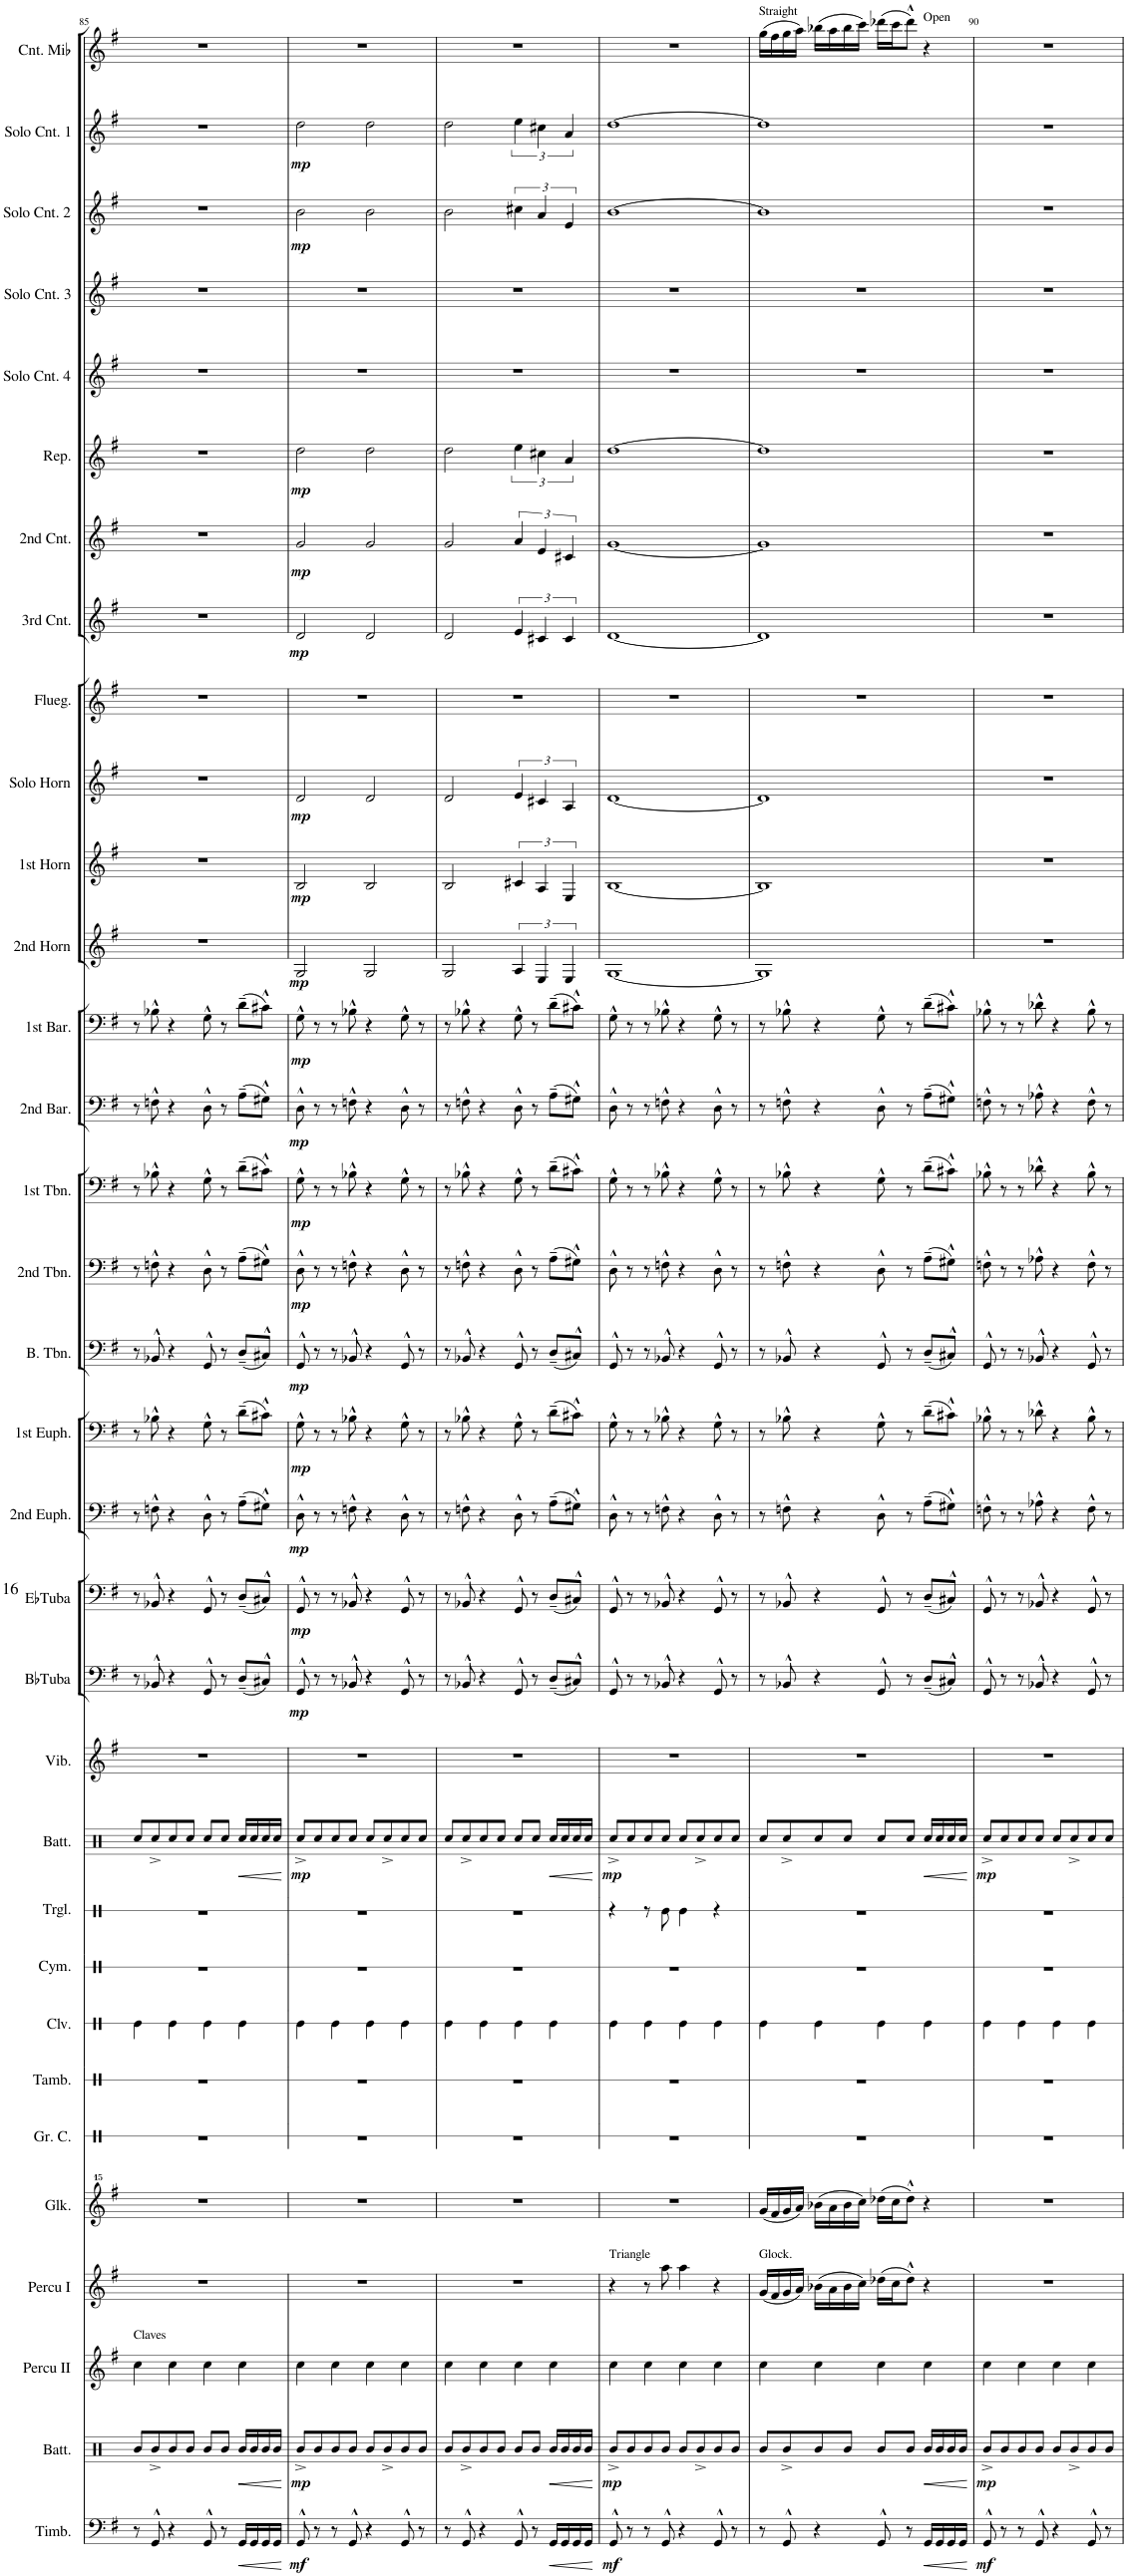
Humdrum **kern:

**kern	**dynam	**kern	**dynam	**kern	**kern	**kern	**kern	**kern	**kern	**kern	**kern	**kern	**dynam	**kern	**kern	**dynam	**kern	**dynam	**kern	**dynam	**kern	**dynam	**kern	**dynam	**kern	**dynam	**kern	**dynam	**kern	**dynam	**kern	**dynam	**kern	**dynam	**kern	**dynam	**kern	**dynam	**kern	**kern	**dynam	**kern	**dynam	**kern	**dynam	**kern	**kern	**kern	**dynam	**kern	**dynam	**kern
*part33	*part33	*part32	*part32	*part31	*part30	*part29	*part28	*part27	*part26	*part25	*part24	*part23	*part23	*part22	*part21	*part21	*part20	*part20	*part19	*part19	*part18	*part18	*part17	*part17	*part16	*part16	*part15	*part15	*part14	*part14	*part13	*part13	*part12	*part12	*part11	*part11	*part10	*part10	*part9	*part8	*part8	*part7	*part7	*part6	*part6	*part5	*part4	*part3	*part3	*part2	*part2	*part1
*staff33	*staff33	*staff32	*staff32	*staff31	*staff30	*staff29	*staff28	*staff27	*staff26	*staff25	*staff24	*staff23	*staff23	*staff22	*staff21	*staff21	*staff20	*staff20	*staff19	*staff19	*staff18	*staff18	*staff17	*staff17	*staff16	*staff16	*staff15	*staff15	*staff14	*staff14	*staff13	*staff13	*staff12	*staff12	*staff11	*staff11	*staff10	*staff10	*staff9	*staff8	*staff8	*staff7	*staff7	*staff6	*staff6	*staff5	*staff4	*staff3	*staff3	*staff2	*staff2	*staff1
*I"Timbales	*	*I"Batterie	*	*I"Percu II	*I"Percu I	*I"Glockenspiel	*I"Grosse caisse	*I"Tambourin	*I"Claves	*I"Cymbale	*I"Triangle	*I"Batterie	*	*I"Vibraphone	*I"BbTuba	*	*I"EbTuba	*	*I"2nd Euphonium	*	*I"1st Euphonium	*	*I"Bass Trombone	*	*I"2nd Trombone	*	*I"1st Trombone	*	*I"2nd Baryton	*	*I"1st Baryton	*	*I"2nd Horn	*	*I"1st Horn	*	*I"Solo Horn	*	*I"Fluegelhorn	*I"3rd Cornet	*	*I"2nd Cornet	*	*I"Repiano	*	*I"Solo Cornet 4	*I"Solo Cornet 3	*I"Solo Cornet 2	*	*I"Solo Cornet 1	*	*I"Cornet en Mib
*I'Timb.	*	*I'Batt.	*	*I'Percu II	*I'Percu I	*I'Glk.	*I'Gr. C.	*I'Tamb.	*I'Clv.	*I'Cym.	*I'Trgl.	*I'Batt.	*	*I'Vib.	*I'BbTuba	*	*I'EbTuba	*	*I'2nd Euph.	*	*I'1st Euph.	*	*I'B. Tbn.	*	*I'2nd Tbn.	*	*I'1st Tbn.	*	*I'2nd Bar.	*	*I'1st Bar.	*	*I'2nd Horn	*	*I'1st Horn	*	*I'Solo Horn	*	*I'Flueg.	*I'3rd Cnt.	*	*I'2nd Cnt.	*	*I'Rep.	*	*I'Solo Cnt. 4	*I'Solo Cnt. 3	*I'Solo Cnt. 2	*	*I'Solo Cnt. 1	*	*I'Cnt. Mib
!!LO:PB:g=z
*clefF4	*	*clefX	*	*clefG2	*clefG2	*clefG^^2	*clefX	*clefX	*clefX	*clefX	*clefX	*clefX	*	*clefG2	*clefF4	*	*clefF4	*	*clefF4	*	*clefF4	*	*clefF4	*	*clefF4	*	*clefF4	*	*clefF4	*	*clefF4	*	*clefG2	*	*clefG2	*	*clefG2	*	*clefG2	*clefG2	*	*clefG2	*	*clefG2	*	*clefG2	*clefG2	*clefG2	*	*clefG2	*	*clefG2
*	*	*	*	*	*	*	*	*	*	*	*	*	*	*	*	*	*	*	*	*	*	*	*	*	*	*	*	*	*ITrd4c7	*	*ITrd4c7	*	*ITrd4c7	*	*ITrd4c7	*	*ITrd4c7	*	*ITrd1c2	*ITrd1c2	*	*ITrd1c2	*	*ITrd1c2	*	*ITrd1c2	*ITrd1c2	*ITrd1c2	*	*ITrd1c2	*	*ITrd1c2
*k[f#]	*	*k[]	*	*k[f#]	*k[f#]	*k[f#]	*k[]	*k[]	*k[]	*k[]	*k[]	*k[]	*	*k[f#]	*k[f#]	*	*k[f#]	*	*k[f#]	*	*k[f#]	*	*k[f#]	*	*k[f#]	*	*k[f#]	*	*k[f#]	*	*k[f#]	*	*k[f#]	*	*k[f#]	*	*k[f#]	*	*k[f#]	*k[f#]	*	*k[f#]	*	*k[f#]	*	*k[f#]	*k[f#]	*k[f#]	*	*k[f#]	*	*k[f#]
*M4/4	*	*M4/4	*	*M4/4	*M4/4	*M4/4	*M4/4	*M4/4	*M4/4	*M4/4	*M4/4	*M4/4	*	*M4/4	*M4/4	*	*M4/4	*	*M4/4	*	*M4/4	*	*M4/4	*	*M4/4	*	*M4/4	*	*M4/4	*	*M4/4	*	*M4/4	*	*M4/4	*	*M4/4	*	*M4/4	*M4/4	*	*M4/4	*	*M4/4	*	*M4/4	*M4/4	*M4/4	*	*M4/4	*	*M4/4
=85	=85	=85	=85	=85	=85	=85	=85	=85	=85	=85	=85	=85	=85	=85	=85	=85	=85	=85	=85	=85	=85	=85	=85	=85	=85	=85	=85	=85	=85	=85	=85	=85	=85	=85	=85	=85	=85	=85	=85	=85	=85	=85	=85	=85	=85	=85	=85	=85	=85	=85	=85	=85
!	!	!	!	!LO:TX:a:t=Claves	!	!	!	!	!	!	!	!	!	!	!	!	!	!	!	!	!	!	!	!	!	!	!	!	!	!	!	!	!	!	!	!	!	!	!	!	!	!	!	!	!	!	!	!	!	!	!	!
8r	.	8R/L	.	4cc\	1r	1r	1r	1r	4Re\	1r	1r	8Rcc/L	.	1r	8r	.	8r	.	8r	.	8r	.	8r	.	8r	.	8r	.	8r	.	8r	.	1r	.	1r	.	1r	.	1r	1r	.	1r	.	1r	.	1r	1r	1r	.	1r	.	1r
8GG^^/	.	8R^/	.	.	.	.	.	.	.	.	.	8Rcc^/	.	.	8BB-X^^/	.	8BB-X^^/	.	8Fn^^\	.	8B-X^^\	.	8BB-X^^/	.	8Fn^^\	.	8B-X^^\	.	8Fn^^\	.	8B-X^^\	.	.	.	.	.	.	.	.	.	.	.	.	.	.	.	.	.	.	.	.	.
4r	.	8R/	.	4cc\	.	.	.	.	4Re\	.	.	8Rcc/	.	.	4r	.	4r	.	4r	.	4r	.	4r	.	4r	.	4r	.	4r	.	4r	.	.	.	.	.	.	.	.	.	.	.	.	.	.	.	.	.	.	.	.	.
.	.	8R/J	.	.	.	.	.	.	.	.	.	8Rcc/J	.	.	.	.	.	.	.	.	.	.	.	.	.	.	.	.	.	.	.	.	.	.	.	.	.	.	.	.	.	.	.	.	.	.	.	.	.	.	.	.
8GG^^/	.	8R/L	.	4cc\	.	.	.	.	4Re\	.	.	8Rcc/L	.	.	8GG^^/	.	8GG^^/	.	8D^^\	.	8G^^\	.	8GG^^/	.	8D^^\	.	8G^^\	.	8D^^\	.	8G^^\	.	.	.	.	.	.	.	.	.	.	.	.	.	.	.	.	.	.	.	.	.
8r	.	8R/J	.	.	.	.	.	.	.	.	.	8Rcc/J	.	.	8r	.	8r	.	8r	.	8r	.	8r	.	8r	.	8r	.	8r	.	8r	.	.	.	.	.	.	.	.	.	.	.	.	.	.	.	.	.	.	.	.	.
!	!LO:HP:b	!	!LO:HP:b	!	!	!	!	!	!	!	!	!	!LO:HP:b	!	!	!	!	!	!	!	!	!	!	!	!	!	!	!	!	!	!	!	!	!	!	!	!	!	!	!	!	!	!	!	!	!	!	!	!	!	!	!
16GG/LL	<	16R/LL	<	4cc\	.	.	.	.	4Re\	.	.	16Rcc/LL	<	.	(8D~/L	.	(8D~/L	.	(8A~\L	.	(8d~\L	.	(8D~/L	.	(8A~\L	.	(8d~\L	.	(8A~\L	.	(8d~\L	.	.	.	.	.	.	.	.	.	.	.	.	.	.	.	.	.	.	.	.	.
16GG/	.	16R/	.	.	.	.	.	.	.	.	.	16Rcc/	.	.	.	.	.	.	.	.	.	.	.	.	.	.	.	.	.	.	.	.	.	.	.	.	.	.	.	.	.	.	.	.	.	.	.	.	.	.	.	.
16GG/	.	16R/	.	.	.	.	.	.	.	.	.	16Rcc/	.	.	8C#X^^/J)	.	8C#X^^/J)	.	8G#X^^\J)	.	8c#X^^\J)	.	8C#X^^/J)	.	8G#X^^\J)	.	8c#X^^\J)	.	8G#X^^\J)	.	8c#X^^\J)	.	.	.	.	.	.	.	.	.	.	.	.	.	.	.	.	.	.	.	.	.
16GG/JJ	.	16R/JJ	.	.	.	.	.	.	.	.	.	16Rcc/JJ	.	.	.	.	.	.	.	.	.	.	.	.	.	.	.	.	.	.	.	.	.	.	.	.	.	.	.	.	.	.	.	.	.	.	.	.	.	.	.	.
.	[	.	[	.	.	.	.	.	.	.	.	.	[	.	.	.	.	.	.	.	.	.	.	.	.	.	.	.	.	.	.	.	.	.	.	.	.	.	.	.	.	.	.	.	.	.	.	.	.	.	.	.
=86	=86	=86	=86	=86	=86	=86	=86	=86	=86	=86	=86	=86	=86	=86	=86	=86	=86	=86	=86	=86	=86	=86	=86	=86	=86	=86	=86	=86	=86	=86	=86	=86	=86	=86	=86	=86	=86	=86	=86	=86	=86	=86	=86	=86	=86	=86	=86	=86	=86	=86	=86	=86
!	!LO:DY:b	!	!LO:DY:b	!	!	!	!	!	!	!	!	!	!LO:DY:b	!	!	!LO:DY:b	!	!LO:DY:b	!	!LO:DY:b	!	!LO:DY:b	!	!LO:DY:b	!	!LO:DY:b	!	!LO:DY:b	!	!LO:DY:b	!	!LO:DY:b	!	!LO:DY:b	!	!LO:DY:b	!	!LO:DY:b	!	!	!LO:DY:b	!	!LO:DY:b	!	!LO:DY:b	!	!	!	!LO:DY:b	!	!LO:DY:b	!
8GG^^/	mf	8R^/L	mp	4cc\	1r	1r	1r	1r	4Re\	1r	1r	8Rcc^/L	mp	1r	8GG^^/	mp	8GG^^/	mp	8D^^\	mp	8G^^\	mp	8GG^^/	mp	8D^^\	mp	8G^^\	mp	8D^^\	mp	8G^^\	mp	2G/	mp	2B/	mp	2d/	mp	1r	2d/	mp	2g/	mp	2dd\	mp	1r	1r	2b\	mp	2dd\	mp	1r
8r	.	8R/	.	.	.	.	.	.	.	.	.	8Rcc/	.	.	8r	.	8r	.	8r	.	8r	.	8r	.	8r	.	8r	.	8r	.	8r	.	.	.	.	.	.	.	.	.	.	.	.	.	.	.	.	.	.	.	.	.
8r	.	8R/	.	4cc\	.	.	.	.	4Re\	.	.	8Rcc/	.	.	8r	.	8r	.	8r	.	8r	.	8r	.	8r	.	8r	.	8r	.	8r	.	.	.	.	.	.	.	.	.	.	.	.	.	.	.	.	.	.	.	.	.
8GG^^/	.	8R/J	.	.	.	.	.	.	.	.	.	8Rcc/J	.	.	8BB-X^^/	.	8BB-X^^/	.	8Fn^^\	.	8B-X^^\	.	8BB-X^^/	.	8Fn^^\	.	8B-X^^\	.	8Fn^^\	.	8B-X^^\	.	.	.	.	.	.	.	.	.	.	.	.	.	.	.	.	.	.	.	.	.
4r	.	8R/L	.	4cc\	.	.	.	.	4Re\	.	.	8Rcc/L	.	.	4r	.	4r	.	4r	.	4r	.	4r	.	4r	.	4r	.	4r	.	4r	.	2G/	.	2B/	.	2d/	.	.	2d/	.	2g/	.	2dd\	.	.	.	2b\	.	2dd\	.	.
.	.	8R^/	.	.	.	.	.	.	.	.	.	8Rcc^/	.	.	.	.	.	.	.	.	.	.	.	.	.	.	.	.	.	.	.	.	.	.	.	.	.	.	.	.	.	.	.	.	.	.	.	.	.	.	.	.
8GG^^/	.	8R/	.	4cc\	.	.	.	.	4Re\	.	.	8Rcc/	.	.	8GG^^/	.	8GG^^/	.	8D^^\	.	8G^^\	.	8GG^^/	.	8D^^\	.	8G^^\	.	8D^^\	.	8G^^\	.	.	.	.	.	.	.	.	.	.	.	.	.	.	.	.	.	.	.	.	.
8r	.	8R/J	.	.	.	.	.	.	.	.	.	8Rcc/J	.	.	8r	.	8r	.	8r	.	8r	.	8r	.	8r	.	8r	.	8r	.	8r	.	.	.	.	.	.	.	.	.	.	.	.	.	.	.	.	.	.	.	.	.
=87	=87	=87	=87	=87	=87	=87	=87	=87	=87	=87	=87	=87	=87	=87	=87	=87	=87	=87	=87	=87	=87	=87	=87	=87	=87	=87	=87	=87	=87	=87	=87	=87	=87	=87	=87	=87	=87	=87	=87	=87	=87	=87	=87	=87	=87	=87	=87	=87	=87	=87	=87	=87
8r	.	8R/L	.	4cc\	1r	1r	1r	1r	4Re\	1r	1r	8Rcc/L	.	1r	8r	.	8r	.	8r	.	8r	.	8r	.	8r	.	8r	.	8r	.	8r	.	2G/	.	2B/	.	2d/	.	1r	2d/	.	2g/	.	2dd\	.	1r	1r	2b\	.	2dd\	.	1r
8GG^^/	.	8R^/	.	.	.	.	.	.	.	.	.	8Rcc^/	.	.	8BB-X^^/	.	8BB-X^^/	.	8Fn^^\	.	8B-X^^\	.	8BB-X^^/	.	8Fn^^\	.	8B-X^^\	.	8Fn^^\	.	8B-X^^\	.	.	.	.	.	.	.	.	.	.	.	.	.	.	.	.	.	.	.	.	.
4r	.	8R/	.	4cc\	.	.	.	.	4Re\	.	.	8Rcc/	.	.	4r	.	4r	.	4r	.	4r	.	4r	.	4r	.	4r	.	4r	.	4r	.	.	.	.	.	.	.	.	.	.	.	.	.	.	.	.	.	.	.	.	.
.	.	8R/J	.	.	.	.	.	.	.	.	.	8Rcc/J	.	.	.	.	.	.	.	.	.	.	.	.	.	.	.	.	.	.	.	.	.	.	.	.	.	.	.	.	.	.	.	.	.	.	.	.	.	.	.	.
8GG^^/	.	8R/L	.	4cc\	.	.	.	.	4Re\	.	.	8Rcc/L	.	.	8GG^^/	.	8GG^^/	.	8D^^\	.	8G^^\	.	8GG^^/	.	8D^^\	.	8G^^\	.	8D^^\	.	8G^^\	.	6A/	.	6c#X/	.	6e/	.	.	6e/	.	6a/	.	6ee\	.	.	.	6cc#X\	.	6ee\	.	.
8r	.	8R/J	.	.	.	.	.	.	.	.	.	8Rcc/J	.	.	8r	.	8r	.	8r	.	8r	.	8r	.	8r	.	8r	.	8r	.	8r	.	.	.	.	.	.	.	.	.	.	.	.	.	.	.	.	.	.	.	.	.
.	.	.	.	.	.	.	.	.	.	.	.	.	.	.	.	.	.	.	.	.	.	.	.	.	.	.	.	.	.	.	.	.	6E/	.	6A/	.	6c#X/	.	.	6c#X/	.	6e/	.	6cc#X\	.	.	.	6a/	.	6cc#X\	.	.
!	!LO:HP:b	!	!LO:HP:b	!	!	!	!	!	!	!	!	!	!LO:HP:b	!	!	!	!	!	!	!	!	!	!	!	!	!	!	!	!	!	!	!	!	!	!	!	!	!	!	!	!	!	!	!	!	!	!	!	!	!	!	!
16GG/LL	<	16R/LL	<	4cc\	.	.	.	.	4Re\	.	.	16Rcc/LL	<	.	(8D~/L	.	(8D~/L	.	(8A~\L	.	(8d~\L	.	(8D~/L	.	(8A~\L	.	(8d~\L	.	(8A~\L	.	(8d~\L	.	.	.	.	.	.	.	.	.	.	.	.	.	.	.	.	.	.	.	.	.
16GG/	.	16R/	.	.	.	.	.	.	.	.	.	16Rcc/	.	.	.	.	.	.	.	.	.	.	.	.	.	.	.	.	.	.	.	.	.	.	.	.	.	.	.	.	.	.	.	.	.	.	.	.	.	.	.	.
.	.	.	.	.	.	.	.	.	.	.	.	.	.	.	.	.	.	.	.	.	.	.	.	.	.	.	.	.	.	.	.	.	6E/	.	6E/	.	6A/	.	.	6c#/	.	6c#X/	.	6a/	.	.	.	6e/	.	6a/	.	.
16GG/	.	16R/	.	.	.	.	.	.	.	.	.	16Rcc/	.	.	8C#X^^/J)	.	8C#X^^/J)	.	8G#X^^\J)	.	8c#X^^\J)	.	8C#X^^/J)	.	8G#X^^\J)	.	8c#X^^\J)	.	8G#X^^\J)	.	8c#X^^\J)	.	.	.	.	.	.	.	.	.	.	.	.	.	.	.	.	.	.	.	.	.
16GG/JJ	.	16R/JJ	.	.	.	.	.	.	.	.	.	16Rcc/JJ	.	.	.	.	.	.	.	.	.	.	.	.	.	.	.	.	.	.	.	.	.	.	.	.	.	.	.	.	.	.	.	.	.	.	.	.	.	.	.	.
.	[	.	[	.	.	.	.	.	.	.	.	.	[	.	.	.	.	.	.	.	.	.	.	.	.	.	.	.	.	.	.	.	.	.	.	.	.	.	.	.	.	.	.	.	.	.	.	.	.	.	.	.
=88	=88	=88	=88	=88	=88	=88	=88	=88	=88	=88	=88	=88	=88	=88	=88	=88	=88	=88	=88	=88	=88	=88	=88	=88	=88	=88	=88	=88	=88	=88	=88	=88	=88	=88	=88	=88	=88	=88	=88	=88	=88	=88	=88	=88	=88	=88	=88	=88	=88	=88	=88	=88
!	!	!	!	!	!LO:TX:a:t=Triangle	!	!	!	!	!	!	!	!	!	!	!	!	!	!	!	!	!	!	!	!	!	!	!	!	!	!	!	!	!	!	!	!	!	!	!	!	!	!	!	!	!	!	!	!	!	!	!
!	!LO:DY:b	!	!LO:DY:b	!	!	!	!	!	!	!	!	!	!LO:DY:b	!	!	!	!	!	!	!	!	!	!	!	!	!	!	!	!	!	!	!	!	!	!	!	!	!	!	!	!	!	!	!	!	!	!	!	!	!	!	!
8GG^^/	mf	8R^/L	mp	4cc\	4r	1r	1r	1r	4Re\	1r	4r	8Rcc^/L	mp	1r	8GG^^/	.	8GG^^/	.	8D^^\	.	8G^^\	.	8GG^^/	.	8D^^\	.	8G^^\	.	8D^^\	.	8G^^\	.	[1G	.	[1B	.	[1d	.	1r	[1d	.	[1g	.	[1dd	.	1r	1r	[1b	.	[1dd	.	1r
8r	.	8R/	.	.	.	.	.	.	.	.	.	8Rcc/	.	.	8r	.	8r	.	8r	.	8r	.	8r	.	8r	.	8r	.	8r	.	8r	.	.	.	.	.	.	.	.	.	.	.	.	.	.	.	.	.	.	.	.	.
8r	.	8R/	.	4cc\	8r	.	.	.	4Re\	.	8r	8Rcc/	.	.	8r	.	8r	.	8r	.	8r	.	8r	.	8r	.	8r	.	8r	.	8r	.	.	.	.	.	.	.	.	.	.	.	.	.	.	.	.	.	.	.	.	.
8GG^^/	.	8R/J	.	.	8aa\	.	.	.	.	.	8Re\	8Rcc/J	.	.	8BB-X^^/	.	8BB-X^^/	.	8Fn^^\	.	8B-X^^\	.	8BB-X^^/	.	8Fn^^\	.	8B-X^^\	.	8Fn^^\	.	8B-X^^\	.	.	.	.	.	.	.	.	.	.	.	.	.	.	.	.	.	.	.	.	.
4r	.	8R/L	.	4cc\	4aa\	.	.	.	4Re\	.	4Re\	8Rcc/L	.	.	4r	.	4r	.	4r	.	4r	.	4r	.	4r	.	4r	.	4r	.	4r	.	.	.	.	.	.	.	.	.	.	.	.	.	.	.	.	.	.	.	.	.
.	.	8R^/	.	.	.	.	.	.	.	.	.	8Rcc^/	.	.	.	.	.	.	.	.	.	.	.	.	.	.	.	.	.	.	.	.	.	.	.	.	.	.	.	.	.	.	.	.	.	.	.	.	.	.	.	.
8GG^^/	.	8R/	.	4cc\	4r	.	.	.	4Re\	.	4r	8Rcc/	.	.	8GG^^/	.	8GG^^/	.	8D^^\	.	8G^^\	.	8GG^^/	.	8D^^\	.	8G^^\	.	8D^^\	.	8G^^\	.	.	.	.	.	.	.	.	.	.	.	.	.	.	.	.	.	.	.	.	.
8r	.	8R/J	.	.	.	.	.	.	.	.	.	8Rcc/J	.	.	8r	.	8r	.	8r	.	8r	.	8r	.	8r	.	8r	.	8r	.	8r	.	.	.	.	.	.	.	.	.	.	.	.	.	.	.	.	.	.	.	.	.
=89	=89	=89	=89	=89	=89	=89	=89	=89	=89	=89	=89	=89	=89	=89	=89	=89	=89	=89	=89	=89	=89	=89	=89	=89	=89	=89	=89	=89	=89	=89	=89	=89	=89	=89	=89	=89	=89	=89	=89	=89	=89	=89	=89	=89	=89	=89	=89	=89	=89	=89	=89	=89
!	!	!	!	!	!	!	!	!	!	!	!	!	!	!	!	!	!	!	!	!	!	!	!	!	!	!	!	!	!	!	!	!	!	!	!	!	!	!	!	!	!	!	!	!	!	!	!	!	!	!	!	!LO:TX:a:t=Straight
!	!	!	!	!	!LO:TX:a:t=Glock.	!	!	!	!	!	!	!	!	!	!	!	!	!	!	!	!	!	!	!	!	!	!	!	!	!	!	!	!	!	!	!	!	!	!	!	!	!	!	!	!	!	!	!	!	!	!	!
8r	.	8R/L	.	4cc\	(16g/LL	(16ggg/LL	1r	1r	4Re\	1r	1r	8Rcc/L	.	1r	8r	.	8r	.	8r	.	8r	.	8r	.	8r	.	8r	.	8r	.	8r	.	1G]	.	1B]	.	1d]	.	1r	1d]	.	1g]	.	1dd]	.	1r	1r	1b]	.	1dd]	.	(16gg\LL
.	.	.	.	.	16f#/	16fff#/	.	.	.	.	.	.	.	.	.	.	.	.	.	.	.	.	.	.	.	.	.	.	.	.	.	.	.	.	.	.	.	.	.	.	.	.	.	.	.	.	.	.	.	.	.	16ff#\
8GG^^/	.	8R^/	.	.	16g/	16ggg/	.	.	.	.	.	8Rcc^/	.	.	8BB-X^^/	.	8BB-X^^/	.	8Fn^^\	.	8B-X^^\	.	8BB-X^^/	.	8Fn^^\	.	8B-X^^\	.	8Fn^^\	.	8B-X^^\	.	.	.	.	.	.	.	.	.	.	.	.	.	.	.	.	.	.	.	.	16gg\
.	.	.	.	.	16a/JJ)	16aaa/JJ)	.	.	.	.	.	.	.	.	.	.	.	.	.	.	.	.	.	.	.	.	.	.	.	.	.	.	.	.	.	.	.	.	.	.	.	.	.	.	.	.	.	.	.	.	.	16aa\JJ)
4r	.	8R/	.	4cc\	(16b-X\LL	(16bbb-X\LL	.	.	4Re\	.	.	8Rcc/	.	.	4r	.	4r	.	4r	.	4r	.	4r	.	4r	.	4r	.	4r	.	4r	.	.	.	.	.	.	.	.	.	.	.	.	.	.	.	.	.	.	.	.	(16bb-X\LL
.	.	.	.	.	16a\	16aaa\	.	.	.	.	.	.	.	.	.	.	.	.	.	.	.	.	.	.	.	.	.	.	.	.	.	.	.	.	.	.	.	.	.	.	.	.	.	.	.	.	.	.	.	.	.	16aa\
.	.	8R/J	.	.	16b-\	16bbb-\	.	.	.	.	.	8Rcc/J	.	.	.	.	.	.	.	.	.	.	.	.	.	.	.	.	.	.	.	.	.	.	.	.	.	.	.	.	.	.	.	.	.	.	.	.	.	.	.	16bb-\
.	.	.	.	.	16cc\JJ)	16cccc\JJ)	.	.	.	.	.	.	.	.	.	.	.	.	.	.	.	.	.	.	.	.	.	.	.	.	.	.	.	.	.	.	.	.	.	.	.	.	.	.	.	.	.	.	.	.	.	16ccc\JJ)
8GG^^/	.	8R/L	.	4cc\	(16dd-X\LL	(16dddd-X\LL	.	.	4Re\	.	.	8Rcc/L	.	.	8GG^^/	.	8GG^^/	.	8D^^\	.	8G^^\	.	8GG^^/	.	8D^^\	.	8G^^\	.	8D^^\	.	8G^^\	.	.	.	.	.	.	.	.	.	.	.	.	.	.	.	.	.	.	.	.	(16ddd-X\LL
.	.	.	.	.	16cc\J	16cccc\J	.	.	.	.	.	.	.	.	.	.	.	.	.	.	.	.	.	.	.	.	.	.	.	.	.	.	.	.	.	.	.	.	.	.	.	.	.	.	.	.	.	.	.	.	.	16ccc\J
8r	.	8R/J	.	.	8dd-^^\J)	8dddd-^^\J)	.	.	.	.	.	8Rcc/J	.	.	8r	.	8r	.	8r	.	8r	.	8r	.	8r	.	8r	.	8r	.	8r	.	.	.	.	.	.	.	.	.	.	.	.	.	.	.	.	.	.	.	.	8ddd-^^\J)
!	!	!	!	!	!	!	!	!	!	!	!	!	!	!	!	!	!	!	!	!	!	!	!	!	!	!	!	!	!	!	!	!	!	!	!	!	!	!	!	!	!	!	!	!	!	!	!	!	!	!	!	!LO:TX:a:t=Open
!	!LO:HP:b	!	!LO:HP:b	!	!	!	!	!	!	!	!	!	!LO:HP:b	!	!	!	!	!	!	!	!	!	!	!	!	!	!	!	!	!	!	!	!	!	!	!	!	!	!	!	!	!	!	!	!	!	!	!	!	!	!	!
16GG/LL	<	16R/LL	<	4cc\	4r	4r	.	.	4Re\	.	.	16Rcc/LL	<	.	(8D~/L	.	(8D~/L	.	(8A~\L	.	(8d~\L	.	(8D~/L	.	(8A~\L	.	(8d~\L	.	(8A~\L	.	(8d~\L	.	.	.	.	.	.	.	.	.	.	.	.	.	.	.	.	.	.	.	.	4r
16GG/	.	16R/	.	.	.	.	.	.	.	.	.	16Rcc/	.	.	.	.	.	.	.	.	.	.	.	.	.	.	.	.	.	.	.	.	.	.	.	.	.	.	.	.	.	.	.	.	.	.	.	.	.	.	.	.
16GG/	.	16R/	.	.	.	.	.	.	.	.	.	16Rcc/	.	.	8C#X^^/J)	.	8C#X^^/J)	.	8G#X^^\J)	.	8c#X^^\J)	.	8C#X^^/J)	.	8G#X^^\J)	.	8c#X^^\J)	.	8G#X^^\J)	.	8c#X^^\J)	.	.	.	.	.	.	.	.	.	.	.	.	.	.	.	.	.	.	.	.	.
16GG/JJ	.	16R/JJ	.	.	.	.	.	.	.	.	.	16Rcc/JJ	.	.	.	.	.	.	.	.	.	.	.	.	.	.	.	.	.	.	.	.	.	.	.	.	.	.	.	.	.	.	.	.	.	.	.	.	.	.	.	.
.	[	.	[	.	.	.	.	.	.	.	.	.	[	.	.	.	.	.	.	.	.	.	.	.	.	.	.	.	.	.	.	.	.	.	.	.	.	.	.	.	.	.	.	.	.	.	.	.	.	.	.	.
=90	=90	=90	=90	=90	=90	=90	=90	=90	=90	=90	=90	=90	=90	=90	=90	=90	=90	=90	=90	=90	=90	=90	=90	=90	=90	=90	=90	=90	=90	=90	=90	=90	=90	=90	=90	=90	=90	=90	=90	=90	=90	=90	=90	=90	=90	=90	=90	=90	=90	=90	=90	=90
!	!LO:DY:b	!	!LO:DY:b	!	!	!	!	!	!	!	!	!	!LO:DY:b	!	!	!	!	!	!	!	!	!	!	!	!	!	!	!	!	!	!	!	!	!	!	!	!	!	!	!	!	!	!	!	!	!	!	!	!	!	!	!
8GG^^/	mf	8R^/L	mp	4cc\	1r	1r	1r	1r	4Re\	1r	1r	8Rcc^/L	mp	1r	8GG^^/	.	8GG^^/	.	8Fn^^\	.	8B-X^^\	.	8GG^^/	.	8Fn^^\	.	8B-X^^\	.	8Fn^^\	.	8B-X^^\	.	1r	.	1r	.	1r	.	1r	1r	.	1r	.	1r	.	1r	1r	1r	.	1r	.	1r
8r	.	8R/	.	.	.	.	.	.	.	.	.	8Rcc/	.	.	8r	.	8r	.	8r	.	8r	.	8r	.	8r	.	8r	.	8r	.	8r	.	.	.	.	.	.	.	.	.	.	.	.	.	.	.	.	.	.	.	.	.
8r	.	8R/	.	4cc\	.	.	.	.	4Re\	.	.	8Rcc/	.	.	8r	.	8r	.	8r	.	8r	.	8r	.	8r	.	8r	.	8r	.	8r	.	.	.	.	.	.	.	.	.	.	.	.	.	.	.	.	.	.	.	.	.
8GG^^/	.	8R/J	.	.	.	.	.	.	.	.	.	8Rcc/J	.	.	8BB-X^^/	.	8BB-X^^/	.	8A-X^^\	.	8d-X^^\	.	8BB-X^^/	.	8A-X^^\	.	8d-X^^\	.	8A-X^^\	.	8d-X^^\	.	.	.	.	.	.	.	.	.	.	.	.	.	.	.	.	.	.	.	.	.
4r	.	8R/L	.	4cc\	.	.	.	.	4Re\	.	.	8Rcc/L	.	.	4r	.	4r	.	4r	.	4r	.	4r	.	4r	.	4r	.	4r	.	4r	.	.	.	.	.	.	.	.	.	.	.	.	.	.	.	.	.	.	.	.	.
.	.	8R^/	.	.	.	.	.	.	.	.	.	8Rcc^/	.	.	.	.	.	.	.	.	.	.	.	.	.	.	.	.	.	.	.	.	.	.	.	.	.	.	.	.	.	.	.	.	.	.	.	.	.	.	.	.
8GG^^/	.	8R/	.	4cc\	.	.	.	.	4Re\	.	.	8Rcc/	.	.	8GG^^/	.	8GG^^/	.	8F^^\	.	8B-^^\	.	8GG^^/	.	8F^^\	.	8B-^^\	.	8F^^\	.	8B-^^\	.	.	.	.	.	.	.	.	.	.	.	.	.	.	.	.	.	.	.	.	.
8r	.	8R/J	.	.	.	.	.	.	.	.	.	8Rcc/J	.	.	8r	.	8r	.	8r	.	8r	.	8r	.	8r	.	8r	.	8r	.	8r	.	.	.	.	.	.	.	.	.	.	.	.	.	.	.	.	.	.	.	.	.
=	=	=	=	=	=	=	=	=	=	=	=	=	=	=	=	=	=	=	=	=	=	=	=	=	=	=	=	=	=	=	=	=	=	=	=	=	=	=	=	=	=	=	=	=	=	=	=	=	=	=	=	=
*-	*-	*-	*-	*-	*-	*-	*-	*-	*-	*-	*-	*-	*-	*-	*-	*-	*-	*-	*-	*-	*-	*-	*-	*-	*-	*-	*-	*-	*-	*-	*-	*-	*-	*-	*-	*-	*-	*-	*-	*-	*-	*-	*-	*-	*-	*-	*-	*-	*-	*-	*-	*-
